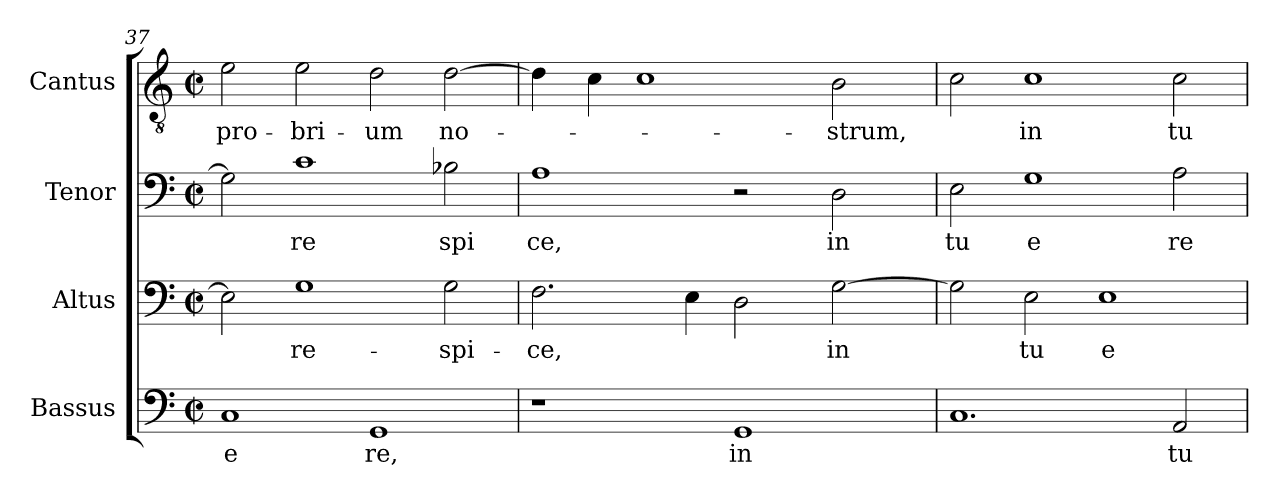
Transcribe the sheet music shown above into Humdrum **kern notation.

**kern	**text	**kern	**text	**kern	**text	**kern	**text
*part4	*part4	*part3	*part3	*part2	*part2	*part1	*part1
*staff4	*staff4	*staff3	*staff3	*staff2	*staff2	*staff1	*staff1
*I"Bassus	*	*I"Altus	*	*I"Tenor	*	*I"Cantus	*
*clefF4	*	*clefF4	*	*clefF4	*	*clefGv2	*
*M2/2	*	*M2/2	*	*M2/2	*	*M2/2	*
*met(c|)	*	*met(c|)	*	*met(c|)	*	*met(c|)	*
=37	=37	=37	=37	=37	=37	=37	=37
!	!LO:LY:b:cj	!	!	!	!	!	!LO:LY:b:cj
1C	e	2E\]	.	2G\]	.	2e\	-pro-
!	!	!	!LO:LY:b:cj	!	!LO:LY:b:cj	!	!LO:LY:b:cj
.	.	1G	re-	1c	re	2e\	-bri-
!	!LO:LY:b:cj	!	!	!	!	!	!LO:LY:b:cj
1GG	re,	.	.	.	.	2d\	-um
!	!	!	!LO:LY:b:cj	!	!LO:LY:b:cj	!	!LO:LY:b:cj
.	.	2G\	-spi-	2B-X\	spi	[>2d\	no-
!!LO:LB:g=z
=38	=38	=38	=38	=38	=38	=38	=38
!	!	!	!LO:LY:b:cj	!	!LO:LY:b:cj	!	!
*	*	*	*	*	*	*^	*
1r	.	2.F\	-ce,	1A	ce,	4d\]	8...ryy	.
.	.	.	.	.	.	.	1ryy	.
.	.	.	.	.	.	4c\	.	.
.	.	.	.	.	.	1c	.	.
.	.	4E\	.	.	.	.	.	.
!	!LO:LY:b:cj	!	!	!	!	!	!	!
1GG	in	2D\	.	2r	.	.	.	.
.	.	.	.	.	.	.	2ryy	.
!	!	!	!LO:LY:b:cj	!	!LO:LY:b:cj	!	!	!LO:LY:b
.	.	[>2G\	in	2D\	in	2B\	.	-strum,
.	.	.	.	.	.	.	4ryy	.
.	.	.	.	.	.	.	64ryy	.
=39	=39	=39	=39	=39	=39	=39	=39	=39
!	!	!	!	!	!LO:LY:b:cj	!	!	!
*	*	*	*	*	*	*v	*v	*
1.C	.	2G\]	.	2E\	tu	2c\	.
!	!	!	!LO:LY:b:cj	!	!LO:LY:b:cj	!	!LO:LY:b:cj
.	.	2E\	tu	1G	e	1c	in
!	!	!	!LO:LY:b:cj	!	!	!	!
.	.	1E	e	.	.	.	.
!	!LO:LY:b:cj	!	!	!	!LO:LY:b:cj	!	!LO:LY:b:cj
2AA/	tu	.	.	2A\	re	2c\	tu
=	=	=	=	=	=	=	=
*-	*-	*-	*-	*-	*-	*-	*-
